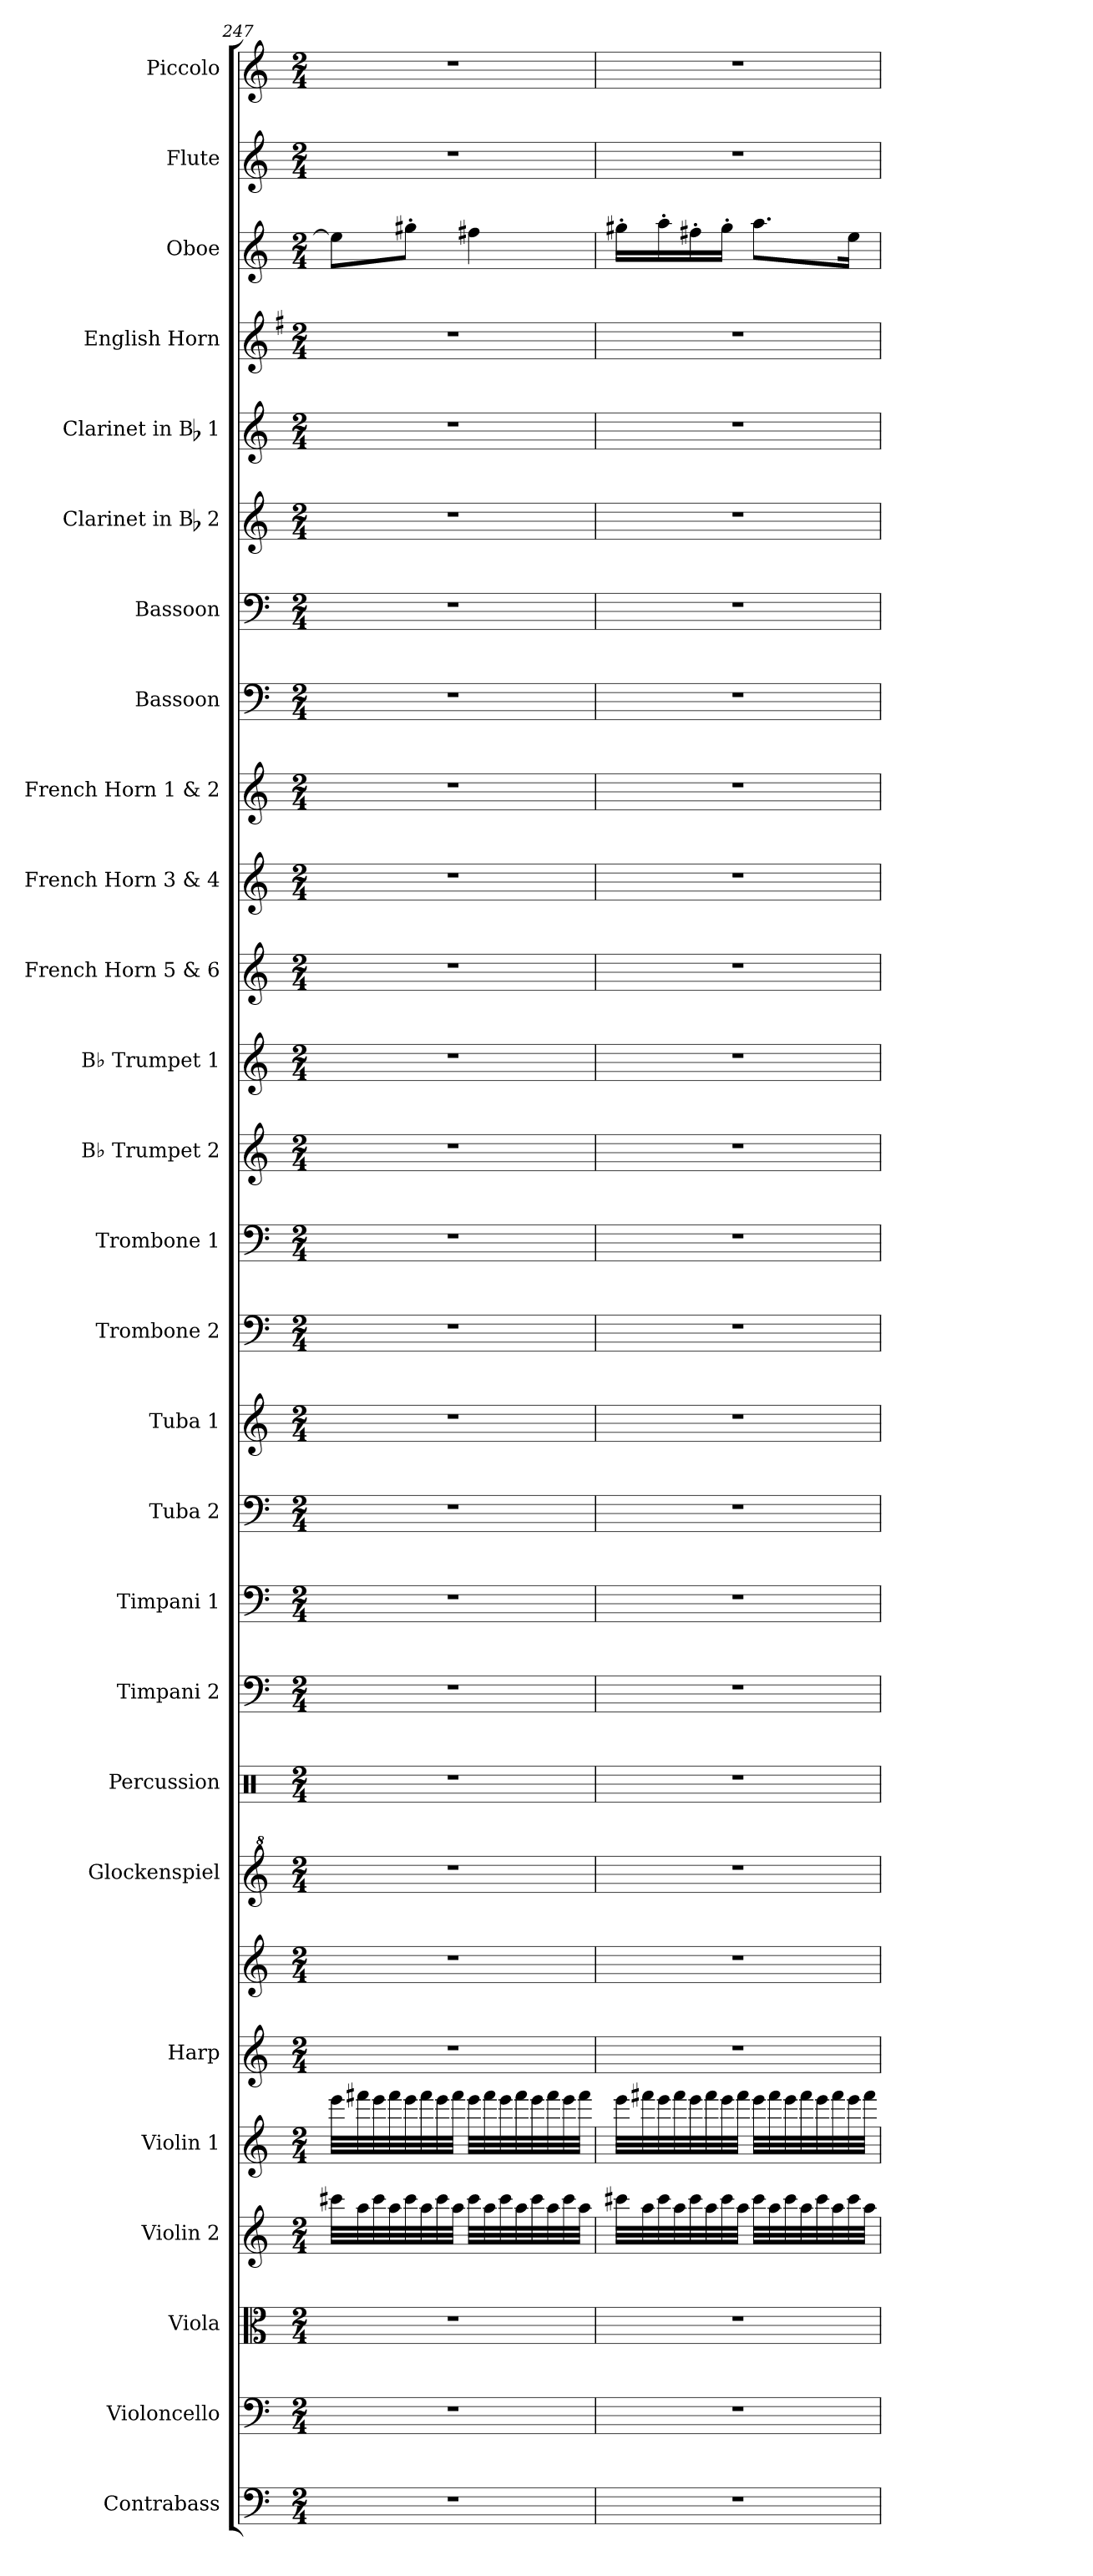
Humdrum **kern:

**kern	**kern	**kern	**kern	**kern	**kern	**kern	**kern	**kern	**kern	**kern	**kern	**kern	**kern	**kern	**kern	**kern	**kern	**kern	**kern	**kern	**kern	**kern	**kern	**kern	**kern	**kern	**kern
*part27	*part26	*part25	*part24	*part23	*part22	*part22	*part21	*part20	*part19	*part18	*part17	*part16	*part15	*part14	*part13	*part12	*part11	*part10	*part9	*part8	*part7	*part6	*part5	*part4	*part3	*part2	*part1
*staff28	*staff27	*staff26	*staff25	*staff24	*staff23	*staff22	*staff21	*staff20	*staff19	*staff18	*staff17	*staff16	*staff15	*staff14	*staff13	*staff12	*staff11	*staff10	*staff9	*staff8	*staff7	*staff6	*staff5	*staff4	*staff3	*staff2	*staff1
*I"Contrabass	*I"Violoncello	*I"Viola	*I"Violin 2	*I"Violin 1	*I"Harp	*	*I"Glockenspiel	*I"Percussion	*I"Timpani 2	*I"Timpani 1	*I"Tuba 2	*I"Tuba 1	*I"Trombone 2	*I"Trombone 1	*I"B♭ Trumpet 2	*I"B♭ Trumpet 1	*I"French Horn 5 &amp; 6	*I"French Horn 3 &amp; 4	*I"French Horn 1 &amp; 2	*I"Bassoon	*I"Bassoon	*I"Clarinet in Bb 2	*I"Clarinet in Bb 1	*I"English Horn	*I"Oboe	*I"Flute	*I"Piccolo
*I'Cbs.	*I'Vlc.	*I'Vla.	*I'Vln. 2	*I'Vln. 1	*I'Hrp.	*	*I'Glk.	*I'Perc.	*I'Timp. 2	*I'Timp. 1	*I'Tba. 2	*I'Tba. 1	*I'Tbn. 2	*I'Tbn. 1	*I'B♭ Tpt. 2	*I'B♭ Tpt. 1	*I'F Hn. 5 &amp; 6	*I'F Hn. 3 &amp; 4	*I'F Hn. 1 &amp; 2	*I'Bsn.	*I'Bsn.	*	*	*I'Eng Hn.	*I'Ob.	*I'Fl.	*I'Pic.
*clefF4	*clefF4	*clefC3	*clefG2	*clefG2	*clefG2	*clefG2	*clefG^2	*clefX	*clefF4	*clefF4	*clefF4	*clefG2	*clefF4	*clefF4	*clefG2	*clefG2	*clefG2	*clefG2	*clefG2	*clefF4	*clefF4	*clefG2	*clefG2	*clefG2	*clefG2	*clefG2	*clefG2
*	*	*	*	*	*	*	*	*	*	*	*	*	*	*	*ITrd1c2	*ITrd1c2	*ITrd4c7	*ITrd4c7	*ITrd4c7	*	*	*ITrd-5c-8	*ITrd-5c-8	*ITrd4c7	*	*	*
*k[]	*k[]	*k[]	*k[]	*k[]	*k[]	*k[]	*k[]	*k[]	*k[]	*k[]	*k[]	*k[]	*k[]	*k[]	*k[b-e-]	*k[b-e-]	*k[b-]	*k[b-]	*k[b-]	*k[]	*k[]	*k[b-e-a-d-]	*k[b-e-a-d-]	*k[]	*k[]	*k[]	*k[]
*M2/4	*M2/4	*M2/4	*M2/4	*M2/4	*M2/4	*M2/4	*M2/4	*M2/4	*M2/4	*M2/4	*M2/4	*M2/4	*M2/4	*M2/4	*M2/4	*M2/4	*M2/4	*M2/4	*M2/4	*M2/4	*M2/4	*M2/4	*M2/4	*M2/4	*M2/4	*M2/4	*M2/4
=247	=247	=247	=247	=247	=247	=247	=247	=247	=247	=247	=247	=247	=247	=247	=247	=247	=247	=247	=247	=247	=247	=247	=247	=247	=247	=247	=247
2r	2r	2r	32ccc#X\LLL	32eee\LLL	2r	2r	2r	2r	2r	2r	2r	2r	2r	2r	2r	2r	2r	2r	2r	2r	2r	2r	2r	2r	8ee\L]	2r	2r
.	.	.	32aa\	32fff#X\	.	.	.	.	.	.	.	.	.	.	.	.	.	.	.	.	.	.	.	.	.	.	.
.	.	.	32ccc#\	32eee\	.	.	.	.	.	.	.	.	.	.	.	.	.	.	.	.	.	.	.	.	.	.	.
.	.	.	32aa\	32fff#\	.	.	.	.	.	.	.	.	.	.	.	.	.	.	.	.	.	.	.	.	.	.	.
.	.	.	32ccc#\	32eee\	.	.	.	.	.	.	.	.	.	.	.	.	.	.	.	.	.	.	.	.	8gg#X'\J	.	.
.	.	.	32aa\	32fff#\	.	.	.	.	.	.	.	.	.	.	.	.	.	.	.	.	.	.	.	.	.	.	.
.	.	.	32ccc#\	32eee\	.	.	.	.	.	.	.	.	.	.	.	.	.	.	.	.	.	.	.	.	.	.	.
.	.	.	32aa\JJJ	32fff#\JJJ	.	.	.	.	.	.	.	.	.	.	.	.	.	.	.	.	.	.	.	.	.	.	.
.	.	.	32ccc#\LLL	32eee\LLL	.	.	.	.	.	.	.	.	.	.	.	.	.	.	.	.	.	.	.	.	4ff#X\	.	.
.	.	.	32aa\	32fff#\	.	.	.	.	.	.	.	.	.	.	.	.	.	.	.	.	.	.	.	.	.	.	.
.	.	.	32ccc#\	32eee\	.	.	.	.	.	.	.	.	.	.	.	.	.	.	.	.	.	.	.	.	.	.	.
.	.	.	32aa\	32fff#\	.	.	.	.	.	.	.	.	.	.	.	.	.	.	.	.	.	.	.	.	.	.	.
.	.	.	32ccc#\	32eee\	.	.	.	.	.	.	.	.	.	.	.	.	.	.	.	.	.	.	.	.	.	.	.
.	.	.	32aa\	32fff#\	.	.	.	.	.	.	.	.	.	.	.	.	.	.	.	.	.	.	.	.	.	.	.
.	.	.	32ccc#\	32eee\	.	.	.	.	.	.	.	.	.	.	.	.	.	.	.	.	.	.	.	.	.	.	.
.	.	.	32aa\JJJ	32fff#\JJJ	.	.	.	.	.	.	.	.	.	.	.	.	.	.	.	.	.	.	.	.	.	.	.
=248	=248	=248	=248	=248	=248	=248	=248	=248	=248	=248	=248	=248	=248	=248	=248	=248	=248	=248	=248	=248	=248	=248	=248	=248	=248	=248	=248
2r	2r	2r	32ccc#X\LLL	32eee\LLL	2r	2r	2r	2r	2r	2r	2r	2r	2r	2r	2r	2r	2r	2r	2r	2r	2r	2r	2r	2r	16gg#X'\LL	2r	2r
.	.	.	32aa\	32fff#X\	.	.	.	.	.	.	.	.	.	.	.	.	.	.	.	.	.	.	.	.	.	.	.
.	.	.	32ccc#\	32eee\	.	.	.	.	.	.	.	.	.	.	.	.	.	.	.	.	.	.	.	.	16aa'\	.	.
.	.	.	32aa\	32fff#\	.	.	.	.	.	.	.	.	.	.	.	.	.	.	.	.	.	.	.	.	.	.	.
.	.	.	32ccc#\	32eee\	.	.	.	.	.	.	.	.	.	.	.	.	.	.	.	.	.	.	.	.	16ff#X'\	.	.
.	.	.	32aa\	32fff#\	.	.	.	.	.	.	.	.	.	.	.	.	.	.	.	.	.	.	.	.	.	.	.
.	.	.	32ccc#\	32eee\	.	.	.	.	.	.	.	.	.	.	.	.	.	.	.	.	.	.	.	.	16gg#'\JJ	.	.
.	.	.	32aa\JJJ	32fff#\JJJ	.	.	.	.	.	.	.	.	.	.	.	.	.	.	.	.	.	.	.	.	.	.	.
.	.	.	32ccc#\LLL	32eee\LLL	.	.	.	.	.	.	.	.	.	.	.	.	.	.	.	.	.	.	.	.	8.aa\L	.	.
.	.	.	32aa\	32fff#\	.	.	.	.	.	.	.	.	.	.	.	.	.	.	.	.	.	.	.	.	.	.	.
.	.	.	32ccc#\	32eee\	.	.	.	.	.	.	.	.	.	.	.	.	.	.	.	.	.	.	.	.	.	.	.
.	.	.	32aa\	32fff#\	.	.	.	.	.	.	.	.	.	.	.	.	.	.	.	.	.	.	.	.	.	.	.
.	.	.	32ccc#\	32eee\	.	.	.	.	.	.	.	.	.	.	.	.	.	.	.	.	.	.	.	.	.	.	.
.	.	.	32aa\	32fff#\	.	.	.	.	.	.	.	.	.	.	.	.	.	.	.	.	.	.	.	.	.	.	.
.	.	.	32ccc#\	32eee\	.	.	.	.	.	.	.	.	.	.	.	.	.	.	.	.	.	.	.	.	16ee\Jk	.	.
.	.	.	32aa\JJJ	32fff#\JJJ	.	.	.	.	.	.	.	.	.	.	.	.	.	.	.	.	.	.	.	.	.	.	.
=	=	=	=	=	=	=	=	=	=	=	=	=	=	=	=	=	=	=	=	=	=	=	=	=	=	=	=
*-	*-	*-	*-	*-	*-	*-	*-	*-	*-	*-	*-	*-	*-	*-	*-	*-	*-	*-	*-	*-	*-	*-	*-	*-	*-	*-	*-
